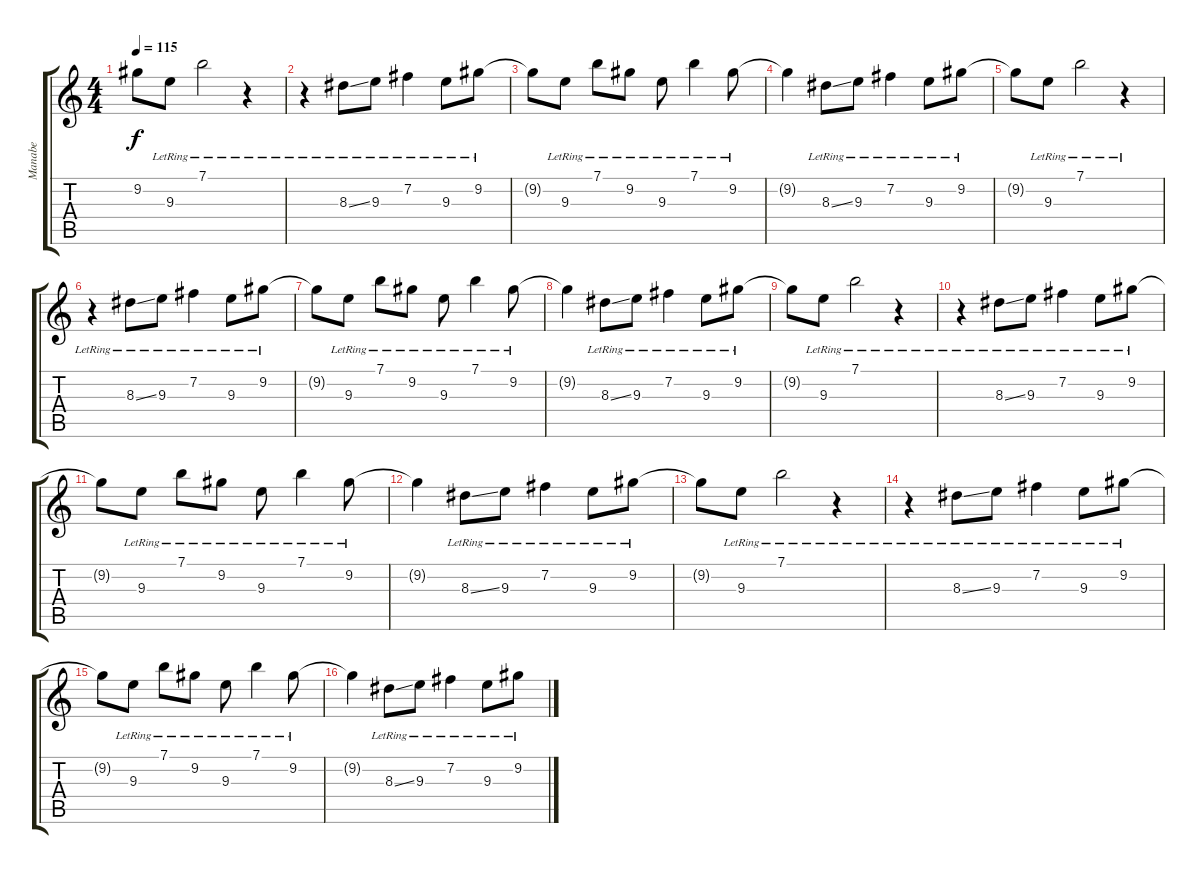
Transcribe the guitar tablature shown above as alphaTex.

\track ("Manabe" "Manabe") {instrument electricguitarjazz}
\staff {score tabs}
\tuning (E4 B3 G3 D3 A2 E2) {hide}
\ts (4 4)
\tempo 115
\clef g2
\ks c
9.2{t}.8{dy f} 9.3{lr}.8 7.1{lr}.2 r.4 |
r.4 8.3{ss lr}.8 9.3{lr}.8 7.2{lr}.4 9.3{lr}.8 9.2{lr}.8 |
9.2{t}.8 9.3{lr}.8 7.1{lr}.8 9.2{lr}.8 9.3{lr}.8 7.1{lr}.4 9.2{lr}.8 |
9.2{t}.4 8.3{ss lr}.8 9.3{lr}.8 7.2{lr}.4 9.3{lr}.8 9.2{lr}.8 |
9.2{t}.8 9.3{lr}.8 7.1{lr}.2 r.4 |
r.4 8.3{ss lr}.8 9.3{lr}.8 7.2{lr}.4 9.3{lr}.8 9.2{lr}.8 |
9.2{t}.8 9.3{lr}.8 7.1{lr}.8 9.2{lr}.8 9.3{lr}.8 7.1{lr}.4 9.2{lr}.8 |
9.2{t}.4 8.3{ss lr}.8 9.3{lr}.8 7.2{lr}.4 9.3{lr}.8 9.2{lr}.8 |
9.2{t}.8 9.3{lr}.8 7.1{lr}.2 r.4 |
r.4 8.3{ss lr}.8 9.3{lr}.8 7.2{lr}.4 9.3{lr}.8 9.2{lr}.8 |
9.2{t}.8 9.3{lr}.8 7.1{lr}.8 9.2{lr}.8 9.3{lr}.8 7.1{lr}.4 9.2{lr}.8 |
9.2{t}.4 8.3{ss lr}.8 9.3{lr}.8 7.2{lr}.4 9.3{lr}.8 9.2{lr}.8 |
9.2{t}.8 9.3{lr}.8 7.1{lr}.2 r.4 |
r.4 8.3{ss lr}.8 9.3{lr}.8 7.2{lr}.4 9.3{lr}.8 9.2{lr}.8 |
9.2{t}.8 9.3{lr}.8 7.1{lr}.8 9.2{lr}.8 9.3{lr}.8 7.1{lr}.4 9.2{lr}.8 |
9.2{t}.4 8.3{ss lr}.8 9.3{lr}.8 7.2{lr}.4 9.3{lr}.8 9.2{lr}.8
